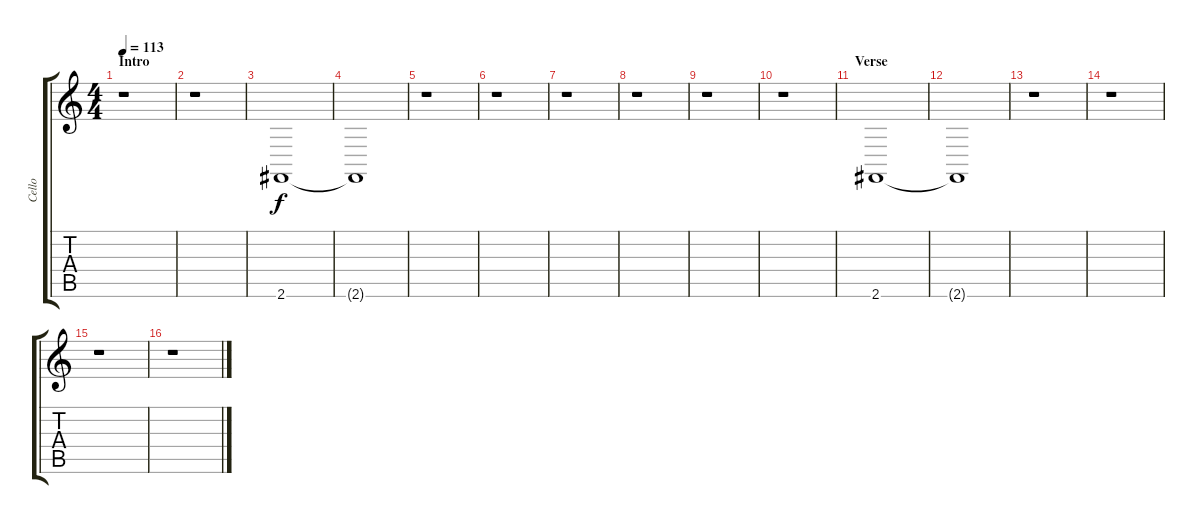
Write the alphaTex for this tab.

\track ("Cello" "Cello") {instrument cello}
\staff {score tabs}
\tuning (E4 B3 G3 D3 A2 E2) {hide}
\ts (4 4)
\section ("" "Intro")
\tempo 113
\clef g2
\ks c
r.1{dy f instrument cello} |
r.1 |
2.6.1 |
2.6{t}.1 |
r.1 |
r.1 |
r.1 |
r.1 |
r.1 |
r.1 |
\section ("" "Verse")
2.6.1 |
2.6{t}.1 |
r.1 |
r.1 |
r.1 |
r.1
